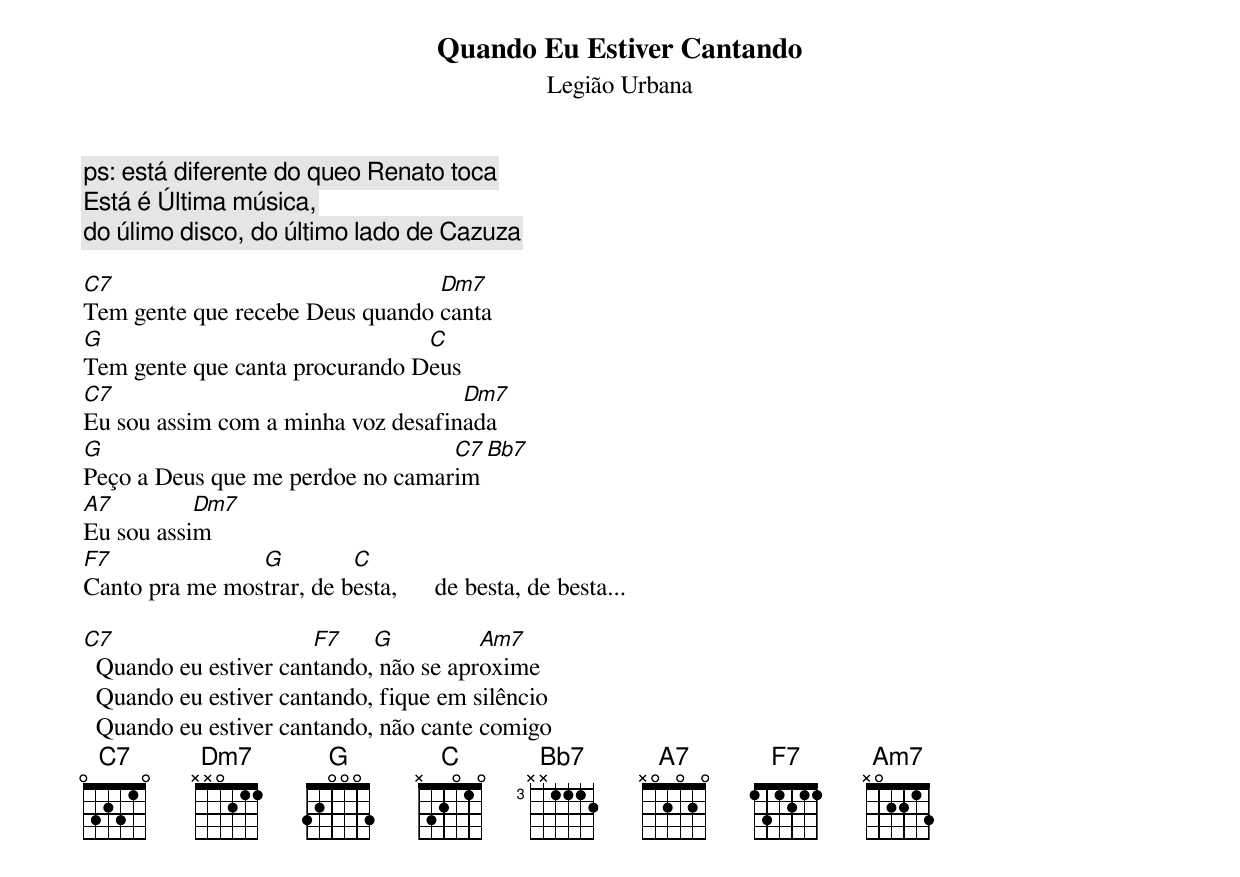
Quando Eu Estiver Cantando
Legião Urbana

ps: está diferente do queo Renato toca
Está é Última música,
do úlimo disco, do último lado de Cazuza

C7                               Dm7
Tem gente que recebe Deus quando canta
G                               C
Tem gente que canta procurando Deus
C7                                  Dm7
Eu sou assim com a minha voz desafinada
G                                 C7  Bb7
Peço a Deus que me perdoe no camarim
A7         Dm7
Eu sou assim
F7              G         C
Canto pra me mostrar, de besta,      de besta, de besta...

C7                     F7    G          Am7
  Quando eu estiver cantando, não se aproxime
  Quando eu estiver cantando, fique em silêncio
  Quando eu estiver cantando, não cante comigo
